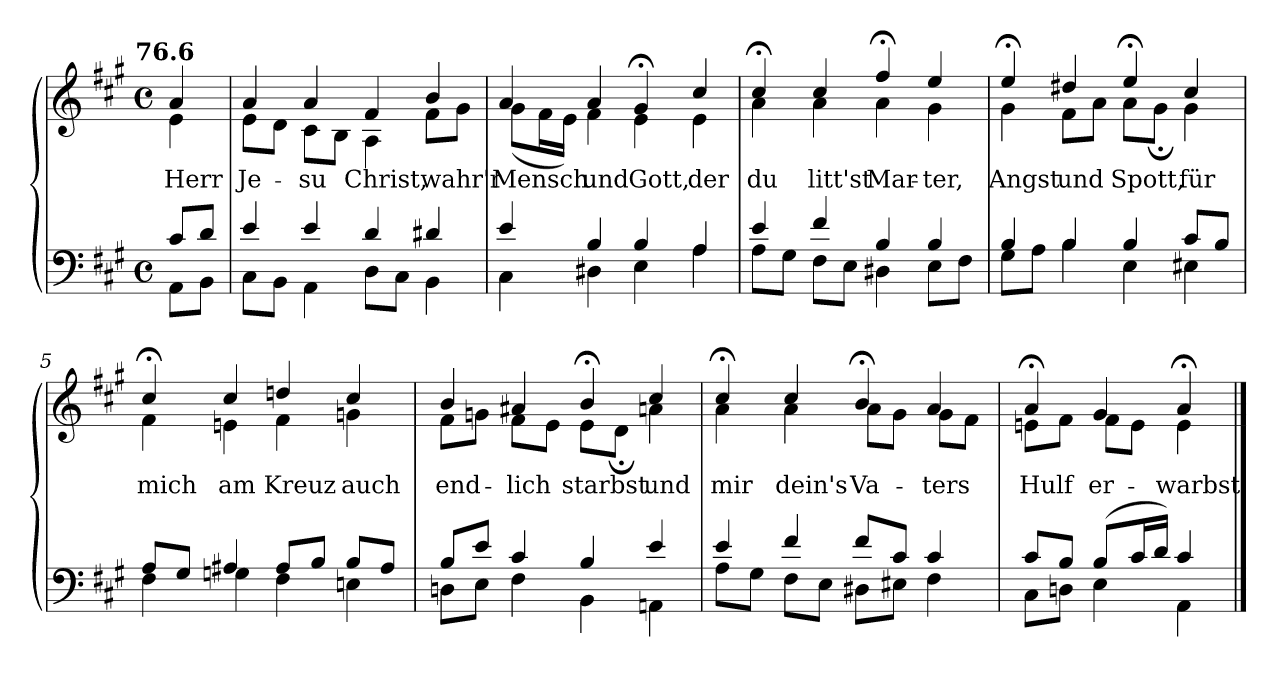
**kern	**kern	**text	**dynam
*part1	*part1	*part1	*part1
*staff2	*staff1	*staff1	*staff1/2
*clefF4	*clefG2	*	*
*k[f#c#g#]	*k[f#c#g#]	*	*
!!LO:TX:omd:t=76.6
*M4/4	*M4/4	*	*
*met(c)	*met(c)	*	*
*MM76	*MM76	*	*
=	=	=	=
*^	*^	*	*
8c#L	8AAL	4a	4e	Herr	.
8dJ	8BBJ	.	.	.	.
=1	=1	=1	=1	=1	=1
4e	8C#L	4a	8eL	Je-	.
.	8BBJ	.	8dJ	.	.
4e	4AA	4a	8c#L	-su	.
.	.	.	8BJ	.	.
4d	8DL	4f#	4A	Christ,	.
.	8C#J	.	.	.	.
4d#X	4BB	4b	8f#L	wahr'r	.
.	.	.	8g#J	.	.
=2	=2	=2	=2	=2	=2
4e	4C#	4a	(8g#L	Mensch	.
.	.	.	16f#L	.	.
.	.	.	16eJJ)	.	.
4B	4D#X	4a	4f#	und	.
4B	4E	4g#;<	4e	Gott,	.
4A	4A	4cc#	4e	der	.
=3	=3	=3	=3	=3	=3
4e	8AL	4cc#;<	4a	du	.
.	8G#J	.	.	.	.
4f#	8F#L	4cc#	4a	litt'st	.
.	8EJ	.	.	.	.
4B	4D#X	4ff#;<	4a	Mar-	.
4B	8EL	4ee	4g#	-ter,	.
.	8F#J	.	.	.	.
=4	=4	=4	=4	=4	=4
4B	8G#L	4ee;<	4g#	Angst	.
.	8AJ	.	.	.	.
4B	4B	4dd#X	8f#L	und	.
.	.	.	8aJ	.	.
4B	4E	4ee;<	8aL	Spott,	.
.	.	.	8g#;J	.	.
8c#L	4E#X	4cc#	4g#	für	.
8BJ	.	.	.	.	.
!!LO:LB:g=z	!!
=5	=5	=5	=5	=5	=5
8AL	4F#	4cc#;<	4f#	mich	.
8G#J	.	.	.	.	.
4A#X	4Gn	4cc#	4en	am	.
8A#L	4F#	4ddn	4f#	Kreuz	.
8BJ	.	.	.	.	.
8BL	4En	4cc#	4gn	auch	.
8A#J	.	.	.	.	.
=6	=6	=6	=6	=6	=6
8BL	8DnL	4b	8f#L	end-	.
8eJ	8EJ	.	8gnJ	.	.
4c#	4F#	4a#X	8f#L	-lich	.
.	.	.	8eJ	.	.
4B	4BB	4b;<	8eL	starbst	.
.	.	.	8d;J	.	.
4e	4AAn	4cc#	4an	und	♩ = 75
=7	=7	=7	=7	=7	=7
4e	8AL	4cc#;<	4a	mir	.
.	8G#J	.	.	.	.
4f#	8F#L	4cc#	4a	dein's	♩ = 74
.	8EJ	.	.	.	.
8f#L	8D#XL	4b;<	8aL	Va-	.
8c#J	8E#XJ	.	8g#J	.	.
4c#	4F#	4a	8g#L	-ters	♩ = 73
.	.	.	8f#J	.	.
=8	=8	=8	=8	=8	=8
8c#L	8C#L	4a;<	8enL	Hulf	.
8BJ	8DnJ	.	8f#J	.	.
(8BL	4E	4g#	8f#L	er-	♩ = 70
16c#L	.	.	8eJ	.	.
16dJJ)	.	.	.	.	.
4c#	4AA	4a;<	4e	-warbst.	.
*v	*v	*	*	*	*
*	*v	*v	*	*
==	==	==	==
*-	*-	*-	*-
